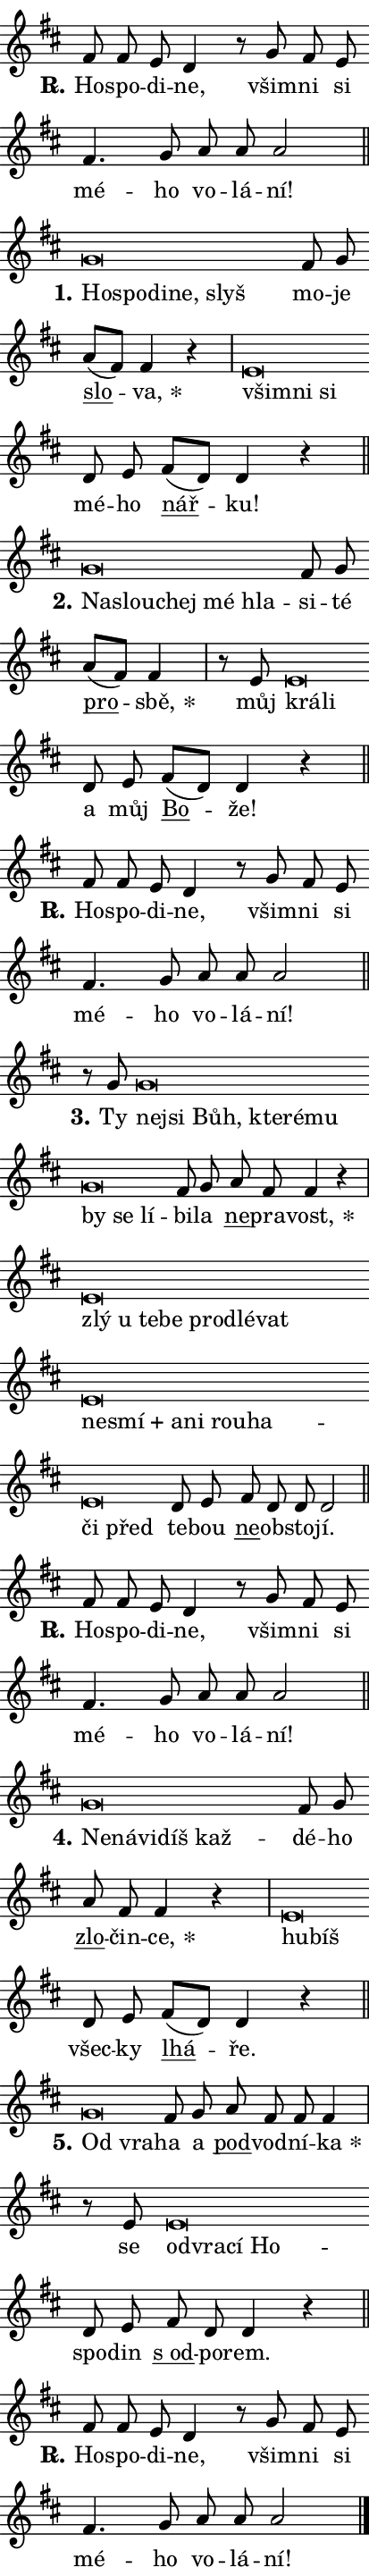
\version "2.22.1"
\header { tagline = "" }
\paper {
  indent = 0\cm
  top-margin = 0\cm
  right-margin = 0\cm
  bottom-margin = 0\cm
  left-margin = 0\cm
  paper-width = 7\cm
  page-breaking = #ly:one-page-breaking
  system-system-spacing.basic-distance = #11
  score-system-spacing.basic-distance = #11.3
  ragged-last = ##f
}


%% Author: Thomas Morley
%% https://lists.gnu.org/archive/html/lilypond-user/2020-05/msg00002.html
#(define (line-position grob)
"Returns position of @var[grob} in current system:
   @code{'start}, if at first time-step
   @code{'end}, if at last time-step
   @code{'middle} otherwise
"
  (let* ((col (ly:item-get-column grob))
         (ln (ly:grob-object col 'left-neighbor))
         (rn (ly:grob-object col 'right-neighbor))
         (col-to-check-left (if (ly:grob? ln) ln col))
         (col-to-check-right (if (ly:grob? rn) rn col))
         (break-dir-left
           (and
             (ly:grob-property col-to-check-left 'non-musical #f)
             (ly:item-break-dir col-to-check-left)))
         (break-dir-right
           (and
             (ly:grob-property col-to-check-right 'non-musical #f)
             (ly:item-break-dir col-to-check-right))))
        (cond ((eqv? 1 break-dir-left) 'start)
              ((eqv? -1 break-dir-right) 'end)
              (else 'middle))))

#(define (tranparent-at-line-position vctor)
  (lambda (grob)
  "Relying on @code{line-position} select the relevant enry from @var{vctor}.
Used to determine transparency,"
    (case (line-position grob)
      ((end) (not (vector-ref vctor 0)))
      ((middle) (not (vector-ref vctor 1)))
      ((start) (not (vector-ref vctor 2))))))

noteHeadBreakVisibility =
#(define-music-function (break-visibility)(vector?)
"Makes @code{NoteHead}s transparent relying on @var{break-visibility}"
#{
  \override NoteHead.transparent =
    #(tranparent-at-line-position break-visibility)
#})

#(define delete-ledgers-for-transparent-note-heads
  (lambda (grob)
    "Reads whether a @code{NoteHead} is transparent.
If so this @code{NoteHead} is removed from @code{'note-heads} from
@var{grob}, which is supposed to be @code{LedgerLineSpanner}.
As a result ledgers are not printed for this @code{NoteHead}"
    (let* ((nhds-array (ly:grob-object grob 'note-heads))
           (nhds-list
             (if (ly:grob-array? nhds-array)
                 (ly:grob-array->list nhds-array)
                 '()))
           ;; Relies on the transparent-property being done before
           ;; Staff.LedgerLineSpanner.after-line-breaking is executed.
           ;; This is fragile ...
           (to-keep
             (remove
               (lambda (nhd)
                 (ly:grob-property nhd 'transparent #f))
               nhds-list)))
      ;; TODO find a better method to iterate over grob-arrays, similiar
      ;; to filter/remove etc for lists
      ;; For now rebuilt from scratch
      (set! (ly:grob-object grob 'note-heads)  '())
      (for-each
        (lambda (nhd)
          (ly:pointer-group-interface::add-grob grob 'note-heads nhd))
        to-keep))))

hideNotes = {
  \noteHeadBreakVisibility #begin-of-line-visible
}
unHideNotes = {
  \noteHeadBreakVisibility #all-visible
}

% work-around for resetting accidentals
% https://lilypond.org/doc/v2.23/Documentation/notation/displaying-rhythms#unmetered-music
cadenzaMeasure = {
  \cadenzaOff
  \partial 1024 s1024
  \cadenzaOn
}

#(define-markup-command (accent layout props text) (markup?)
  "Underline accented syllable"
  (interpret-markup layout props
    #{\markup \override #'(offset . 4.3) \underline { #text }#}))

responsum = \markup \concat {
  "R" \hspace #-1.05 \path #0.1 #'((moveto 0 0.07) (lineto 0.9 0.8)) \hspace #0.05 "."
}

\layout {
    \context {
        \Staff
        \remove "Time_signature_engraver"
        \override LedgerLineSpanner.after-line-breaking = #delete-ledgers-for-transparent-note-heads
    }
    \context {
        \Voice {
            \override NoteHead.output-attributes = #'((class . "notehead"))
            \override Hairpin.height = #0.55
        }
    }
    \context {
        \Lyrics {
            \override StanzaNumber.output-attributes = #'((class . "stanzanumber"))
            \override LyricSpace.minimum-distance = #0.9
            \override LyricText.font-name = #"TeX Gyre Schola"
            \override LyricText.font-size = 1
            \override StanzaNumber.font-name = #"TeX Gyre Schola Bold"
            \override StanzaNumber.font-size = 1
        }
    }
}

% magnetic-lyrics.ily
%
%   written by
%     Jean Abou Samra <jean@abou-samra.fr>
%     Werner Lemberg <wl@gnu.org>
%
%   adapted by
%     Jiri Hon <jiri.hon@gmail.com>
%
% Version 2022-Apr-15

% https://www.mail-archive.com/lilypond-user@gnu.org/msg149350.html

#(define (Left_hyphen_pointer_engraver context)
   "Collect syllable-hyphen-syllable occurrences in lyrics and store
them in properties.  This engraver only looks to the left.  For
example, if the lyrics input is @code{foo -- bar}, it does the
following.

@itemize @bullet
@item
Set the @code{text} property of the @code{LyricHyphen} grob between
@q{foo} and @q{bar} to @code{foo}.

@item
Set the @code{left-hyphen} property of the @code{LyricText} grob with
text @q{foo} to the @code{LyricHyphen} grob between @q{foo} and
@q{bar}.
@end itemize

Use this auxiliary engraver in combination with the
@code{lyric-@/text::@/apply-@/magnetic-@/offset!} hook."
   (let ((hyphen #f)
         (text #f))
     (make-engraver
      (acknowledgers
       ((lyric-syllable-interface engraver grob source-engraver)
        (set! text grob)))
      (end-acknowledgers
       ((lyric-hyphen-interface engraver grob source-engraver)
        ;(when (not (grob::has-interface grob 'lyric-space-interface))
          (set! hyphen grob)));)
      ((stop-translation-timestep engraver)
       (when (and text hyphen)
         (ly:grob-set-object! text 'left-hyphen hyphen))
       (set! text #f)
       (set! hyphen #f)))))

#(define (lyric-text::apply-magnetic-offset! grob)
   "If the space between two syllables is less than the value in
property @code{LyricText@/.details@/.squash-threshold}, move the right
syllable to the left so that it gets concatenated with the left
syllable.

Use this function as a hook for
@code{LyricText@/.after-@/line-@/breaking} if the
@code{Left_@/hyphen_@/pointer_@/engraver} is active."
   (let ((hyphen (ly:grob-object grob 'left-hyphen #f)))
     (when hyphen
       (let ((left-text (ly:spanner-bound hyphen LEFT)))
         (when (grob::has-interface left-text 'lyric-syllable-interface)
           (let* ((common (ly:grob-common-refpoint grob left-text X))
                  (this-x-ext (ly:grob-extent grob common X))
                  (left-x-ext
                   (begin
                     ;; Trigger magnetism for left-text.
                     (ly:grob-property left-text 'after-line-breaking)
                     (ly:grob-extent left-text common X)))
                  ;; `delta` is the gap width between two syllables.
                  (delta (- (interval-start this-x-ext)
                            (interval-end left-x-ext)))
                  (details (ly:grob-property grob 'details))
                  (threshold (assoc-get 'squash-threshold details 0.2)))
             (when (< delta threshold)
               (let* (;; We have to manipulate the input text so that
                      ;; ligatures crossing syllable boundaries are not
                      ;; disabled.  For languages based on the Latin
                      ;; script this is essentially a beautification.
                      ;; However, for non-Western scripts it can be a
                      ;; necessity.
                      (lt (ly:grob-property left-text 'text))
                      (rt (ly:grob-property grob 'text))
                      (is-space (grob::has-interface hyphen 'lyric-space-interface))
                      (space (if is-space " " ""))
                      (space-markup (grob-interpret-markup grob " "))
                      (space-size (interval-length (ly:stencil-extent space-markup X)))
                      (extra-delta (if is-space space-size 0))
                      ;; Append new syllable.
                      (ltrt-space (if (and (string? lt) (string? rt))
                                (string-append lt space rt)
                                (make-concat-markup (list lt space rt))))
                      ;; Right-align `ltrt` to the right side.
                      (ltrt-space-markup (grob-interpret-markup
                               grob
                               (make-translate-markup
                                (cons (interval-length this-x-ext) 0)
                                (make-right-align-markup ltrt-space)))))
                 (begin
                   ;; Don't print `left-text`.
                   (ly:grob-set-property! left-text 'stencil #f)
                   ;; Set text and stencil (which holds all collected
                   ;; syllables so far) and shift it to the left.
                   (ly:grob-set-property! grob 'text ltrt-space)
                   (ly:grob-set-property! grob 'stencil ltrt-space-markup)
                   (ly:grob-translate-axis! grob (- (- delta extra-delta)) X))))))))))


#(define (lyric-hyphen::displace-bounds-first grob)
   ;; Make very sure this callback isn't triggered too early.
   (let ((left (ly:spanner-bound grob LEFT))
         (right (ly:spanner-bound grob RIGHT)))
     (ly:grob-property left 'after-line-breaking)
     (ly:grob-property right 'after-line-breaking)
     (ly:lyric-hyphen::print grob)))

squashThreshold = #0.4

\layout {
  \context {
    \Lyrics
    \consists #Left_hyphen_pointer_engraver
    \override LyricText.after-line-breaking =
      #lyric-text::apply-magnetic-offset!
    \override LyricHyphen.stencil = #lyric-hyphen::displace-bounds-first
    \override LyricText.details.squash-threshold = \squashThreshold
    \override LyricHyphen.minimum-distance = 0
    \override LyricHyphen.minimum-length = \squashThreshold
  }
}

squash = \override LyricText.details.squash-threshold = 9999
unSquash = \override LyricText.details.squash-threshold = \squashThreshold

left = \override LyricText.self-alignment-X = #LEFT
unLeft = \revert LyricText.self-alignment-X

starOffset = #(lambda (grob) 
                (let ((x_offset (ly:self-alignment-interface::aligned-on-x-parent grob)))
                  (if (= x_offset 0) 0 (+ x_offset 1.2))))

star = #(define-music-function (syllable)(string?)
"Append star separator at the end of a syllable"
#{
  \once \override LyricText.X-offset = #starOffset
  \lyricmode { \markup {
    #syllable
    \override #'((font-name . "TeX Gyre Schola Bold")) \hspace #0.2 \lower #0.65 \larger "*"
  } }
#})

starAccent = #(define-music-function (syllable)(string?)
"Append star separator at the end of a syllable and make accent"
#{
  \once \override LyricText.X-offset = #starOffset
  \lyricmode { \markup {
    \accent #syllable
    \override #'((font-name . "TeX Gyre Schola Bold")) \hspace #0.2 \lower #0.65 \larger "*"
  } }
#})

breath = #(define-music-function (syllable)(string?)
"Append breathing indicator at the end of a syllable"
#{
  \lyricmode { \markup { #syllable "+" } }
#})

optionalBreath = #(define-music-function (syllable)(string?)
"Append optional breathing indicator at the end of a syllable"
#{
  \lyricmode { \markup { #syllable "(+)" } }
#})


\score {
    <<
        \new Voice = "melody" { \cadenzaOn \key d \major \relative { fis'8 fis e d4 r8 \bar "" g8 fis e \bar "" fis4. g8 \bar "" a a a2 \cadenzaMeasure \bar "||" \break } }
        \new Lyrics \lyricsto "melody" { \lyricmode { \set stanza = \responsum
Ho -- spo -- di -- ne, všim -- ni si mé -- ho vo -- lá -- ní! } }
    >>
    \layout {}
}

\score {
    <<
        \new Voice = "melody" { \cadenzaOn \key d \major \relative { g'\breve*1/16 \hideNotes \breve*1/16 \bar "" \breve*1/16 \bar "" \breve*1/16 \breve*1/16 \bar "" \unHideNotes fis8 g \bar "" a[( fis)] fis4 r \cadenzaMeasure \bar "|" e\breve*1/16 \hideNotes \breve*1/16 \breve*1/16 \bar "" \unHideNotes d8 e \bar "" fis[( d)] d4 r \cadenzaMeasure \bar "||" \break } }
        \new Lyrics \lyricsto "melody" { \lyricmode { \set stanza = "1."
\left Ho -- \squash spo -- di -- ne, slyš \unLeft \unSquash mo -- je \markup \accent slo -- \star va, \left všim -- \squash ni si \unLeft \unSquash mé -- ho \markup \accent nář -- ku! } }
    >>
    \layout {}
}

\score {
    <<
        \new Voice = "melody" { \cadenzaOn \key d \major \relative { g'\breve*1/16 \hideNotes \breve*1/16 \bar "" \breve*1/16 \bar "" \breve*1/16 \breve*1/16 \bar "" \unHideNotes fis8 g \bar "" a[( fis)] fis4 \cadenzaMeasure \bar "|" r8 e8 e\breve*1/16 \hideNotes \breve*1/16 \bar "" \unHideNotes d8 e \bar "" fis[( d)] d4 r \cadenzaMeasure \bar "||" \break } }
        \new Lyrics \lyricsto "melody" { \lyricmode { \set stanza = "2."
\left Na -- \squash slou -- chej mé hla -- \unLeft \unSquash si -- té \markup \accent pro -- \star sbě, můj \left krá -- \squash li \unLeft \unSquash a můj \markup \accent Bo -- že! } }
    >>
    \layout {}
}

\score {
    <<
        \new Voice = "melody" { \cadenzaOn \key d \major \relative { fis'8 fis e d4 r8 \bar "" g8 fis e \bar "" fis4. g8 \bar "" a a a2 \cadenzaMeasure \bar "||" \break } }
        \new Lyrics \lyricsto "melody" { \lyricmode { \set stanza = \responsum
Ho -- spo -- di -- ne, všim -- ni si mé -- ho vo -- lá -- ní! } }
    >>
    \layout {}
}

\score {
    <<
        \new Voice = "melody" { \cadenzaOn \key d \major \relative { r8 g'8 g\breve*1/16 \hideNotes \breve*1/16 \bar "" \breve*1/16 \bar "" \breve*1/16 \bar "" \breve*1/16 \bar "" \breve*1/16 \bar "" \breve*1/16 \bar "" \breve*1/16 \breve*1/16 \bar "" \unHideNotes fis8 g \bar "" a fis fis4 r \cadenzaMeasure \bar "|" e\breve*1/16 \hideNotes \breve*1/16 \bar "" \breve*1/16 \bar "" \breve*1/16 \bar "" \breve*1/16 \bar "" \breve*1/16 \bar "" \breve*1/16 \bar "" \breve*1/16 \bar "" \breve*1/16 \bar "" \breve*1/16 \bar "" \breve*1/16 \bar "" \breve*1/16 \bar "" \breve*1/16 \bar "" \breve*1/16 \breve*1/16 \bar "" \unHideNotes d8 e \bar "" fis d d d2 \cadenzaMeasure \bar "||" \break } }
        \new Lyrics \lyricsto "melody" { \lyricmode { \set stanza = "3."
Ty \left nej -- \squash si Bůh, kte -- ré -- mu by se lí -- \unLeft \unSquash bi -- la \markup \accent ne -- pra -- \star vost, \left zlý \squash u te -- be pro -- dlé -- vat ne -- \breath "smí" a -- ni rou -- ha -- či před \unLeft \unSquash te -- bou \markup \accent ne -- ob -- sto -- jí. } }
    >>
    \layout {}
}

\score {
    <<
        \new Voice = "melody" { \cadenzaOn \key d \major \relative { fis'8 fis e d4 r8 \bar "" g8 fis e \bar "" fis4. g8 \bar "" a a a2 \cadenzaMeasure \bar "||" \break } }
        \new Lyrics \lyricsto "melody" { \lyricmode { \set stanza = \responsum
Ho -- spo -- di -- ne, všim -- ni si mé -- ho vo -- lá -- ní! } }
    >>
    \layout {}
}

\score {
    <<
        \new Voice = "melody" { \cadenzaOn \key d \major \relative { g'\breve*1/16 \hideNotes \breve*1/16 \bar "" \breve*1/16 \bar "" \breve*1/16 \breve*1/16 \bar "" \unHideNotes fis8 g \bar "" a fis fis4 r \cadenzaMeasure \bar "|" e\breve*1/16 \hideNotes \breve*1/16 \bar "" \unHideNotes d8 e \bar "" fis[( d)] d4 r \cadenzaMeasure \bar "||" \break } }
        \new Lyrics \lyricsto "melody" { \lyricmode { \set stanza = "4."
\left Ne -- \squash ná -- vi -- díš kaž -- \unLeft \unSquash dé -- ho \markup \accent zlo -- čin -- \star ce, \left hu -- \squash bíš \unLeft \unSquash všec -- ky \markup \accent lhá -- ře. } }
    >>
    \layout {}
}

\score {
    <<
        \new Voice = "melody" { \cadenzaOn \key d \major \relative { g'\breve*1/16 \hideNotes \breve*1/16 \bar "" \unHideNotes fis8 g \bar "" a fis fis fis4 \cadenzaMeasure \bar "|" r8 e8 e\breve*1/16 \hideNotes \breve*1/16 \bar "" \breve*1/16 \breve*1/16 \bar "" \unHideNotes d8 e \bar "" fis d d4 r \cadenzaMeasure \bar "||" \break } }
        \new Lyrics \lyricsto "melody" { \lyricmode { \set stanza = "5."
\left Od \squash vra -- \unLeft \unSquash ha a \markup \accent pod -- vod -- ní -- \star ka se \left od -- \squash vra -- cí Ho -- \unLeft \unSquash spo -- din \markup \accent "s od" -- po -- rem. } }
    >>
    \layout {}
}

\score {
    <<
        \new Voice = "melody" { \cadenzaOn \key d \major \relative { fis'8 fis e d4 r8 \bar "" g8 fis e \bar "" fis4. g8 \bar "" a a a2 \cadenzaMeasure \bar "||" \break } \bar "|." }
        \new Lyrics \lyricsto "melody" { \lyricmode { \set stanza = \responsum
Ho -- spo -- di -- ne, všim -- ni si mé -- ho vo -- lá -- ní! } }
    >>
    \layout {}
}
